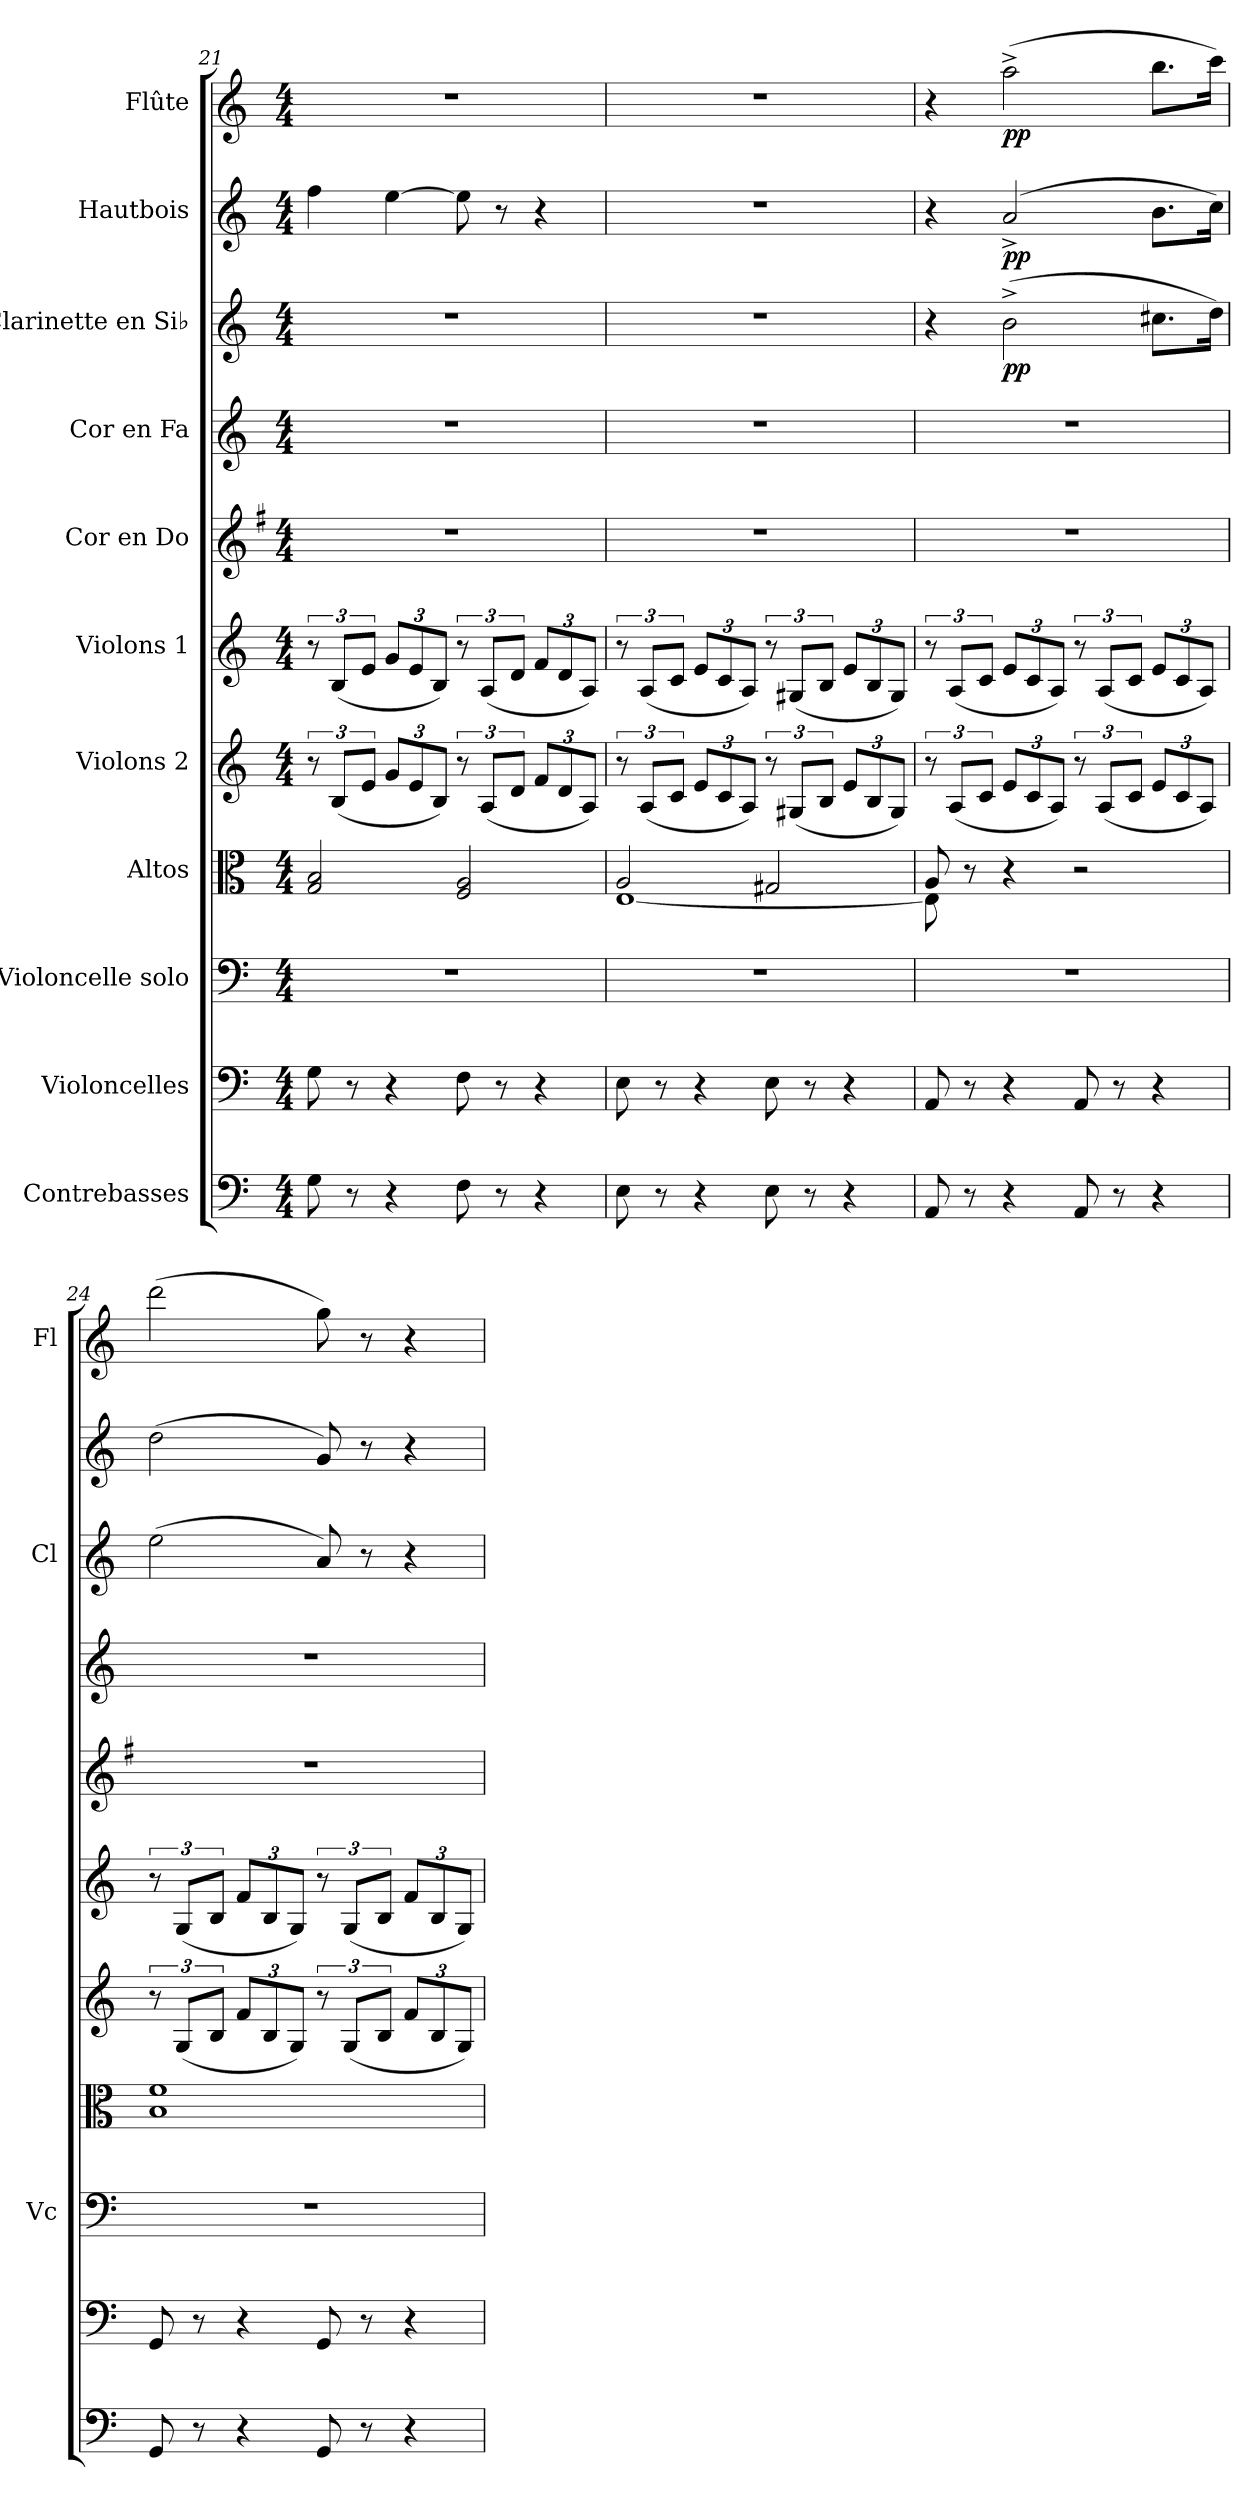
**kern	**kern	**kern	**kern	**kern	**kern	**kern	**kern	**kern	**dynam	**kern	**dynam	**kern	**dynam
*part11	*part10	*part9	*part8	*part7	*part6	*part5	*part4	*part3	*part3	*part2	*part2	*part1	*part1
*staff11	*staff10	*staff9	*staff8	*staff7	*staff6	*staff5	*staff4	*staff3	*staff3	*staff2	*staff2	*staff1	*staff1
*I"Contrebasses	*I"Violoncelles	*I"Violoncelle solo	*I"Altos	*I"Violons 2	*I"Violons 1	*I"Cor en Do	*I"Cor en Fa	*I"Clarinette en Si♭	*	*I"Hautbois	*	*I"Flûte	*
*	*	*I'Vc	*	*	*	*	*	*I'Cl	*	*	*	*I'Fl	*
*clefF4	*clefF4	*clefF4	*clefC3	*clefG2	*clefG2	*clefG2	*clefG2	*clefG2	*	*clefG2	*	*clefG2	*
*ITrd7c12	*	*	*	*	*	*ITrd4c7	*ITrd4c7	*ITrd1c2	*	*	*	*	*
*k[]	*k[]	*k[]	*k[]	*k[]	*k[]	*k[]	*k[b-]	*k[b-e-]	*	*k[]	*	*k[]	*
*M4/4	*M4/4	*M4/4	*M4/4	*M4/4	*M4/4	*M4/4	*M4/4	*M4/4	*	*M4/4	*	*M4/4	*
=21	=21	=21	=21	=21	=21	=21	=21	=21	=21	=21	=21	=21	=21
8GG\	8G\	1r	2G/ 2B/	12r	12r	1r	1r	1r	.	4ff\	.	1r	.
.	.	.	.	(<12B/L	(<12B/L	.	.	.	.	.	.	.	.
8r	8r	.	.	.	.	.	.	.	.	.	.	.	.
.	.	.	.	12e/J	12e/J	.	.	.	.	.	.	.	.
*	*	*	*	*Xbrackettup	*Xbrackettup	*	*	*	*	*	*	*	*
4r	4r	.	.	12g/L	12g/L	.	.	.	.	[4ee\	.	.	.
.	.	.	.	12e/	12e/	.	.	.	.	.	.	.	.
.	.	.	.	12B/J)	12B/J)	.	.	.	.	.	.	.	.
*	*	*	*	*brackettup	*brackettup	*	*	*	*	*	*	*	*
8FF\	8F\	.	2F/ 2A/	12r	12r	.	.	.	.	8ee\]	.	.	.
.	.	.	.	(<12A/L	(<12A/L	.	.	.	.	.	.	.	.
8r	8r	.	.	.	.	.	.	.	.	8r	.	.	.
.	.	.	.	12d/J	12d/J	.	.	.	.	.	.	.	.
*	*	*	*	*Xbrackettup	*Xbrackettup	*	*	*	*	*	*	*	*
4r	4r	.	.	12f/L	12f/L	.	.	.	.	4r	.	.	.
.	.	.	.	12d/	12d/	.	.	.	.	.	.	.	.
.	.	.	.	12A/J)	12A/J)	.	.	.	.	.	.	.	.
!!LO:PB:g=z
=22	=22	=22	=22	=22	=22	=22	=22	=22	=22	=22	=22	=22	=22
*	*	*	*^	*	*	*	*	*	*	*	*	*	*
*	*	*	*	*	*brackettup	*brackettup	*	*	*	*	*	*	*	*
8EE\	8E\	1r	2A/	[1E	12r	12r	1r	1r	1r	.	1r	.	1r	.
.	.	.	.	.	(<12A/L	(<12A/L	.	.	.	.	.	.	.	.
8r	8r	.	.	.	.	.	.	.	.	.	.	.	.	.
.	.	.	.	.	12c/J	12c/J	.	.	.	.	.	.	.	.
*	*	*	*	*	*Xbrackettup	*Xbrackettup	*	*	*	*	*	*	*	*
4r	4r	.	.	.	12e/L	12e/L	.	.	.	.	.	.	.	.
.	.	.	.	.	12c/	12c/	.	.	.	.	.	.	.	.
.	.	.	.	.	12A/J)	12A/J)	.	.	.	.	.	.	.	.
*	*	*	*	*	*brackettup	*brackettup	*	*	*	*	*	*	*	*
8EE\	8E\	.	2G#X/	.	12r	12r	.	.	.	.	.	.	.	.
.	.	.	.	.	(<12G#X/L	(<12G#X/L	.	.	.	.	.	.	.	.
8r	8r	.	.	.	.	.	.	.	.	.	.	.	.	.
.	.	.	.	.	12B/J	12B/J	.	.	.	.	.	.	.	.
*	*	*	*	*	*Xbrackettup	*Xbrackettup	*	*	*	*	*	*	*	*
4r	4r	.	.	.	12e/L	12e/L	.	.	.	.	.	.	.	.
.	.	.	.	.	12B/	12B/	.	.	.	.	.	.	.	.
.	.	.	.	.	12G#/J)	12G#/J)	.	.	.	.	.	.	.	.
=23	=23	=23	=23	=23	=23	=23	=23	=23	=23	=23	=23	=23	=23	=23
*	*	*	*	*	*brackettup	*brackettup	*	*	*	*	*	*	*	*
8AAA/	8AA/	1r	8A/	8E\]	12r	12r	1r	1r	4r	.	4r	.	4r	.
.	.	.	.	.	(<12A/L	(<12A/L	.	.	.	.	.	.	.	.
8r	8r	.	8r	2..ryy	.	.	.	.	.	.	.	.	.	.
.	.	.	.	.	12c/J	12c/J	.	.	.	.	.	.	.	.
*	*	*	*	*	*Xbrackettup	*Xbrackettup	*	*	*	*	*	*	*	*
!	!	!	!	!	!	!	!	!	!	!LO:DY:b	!	!LO:DY:b	!	!LO:DY:b
4r	4r	.	4r	.	12e/L	12e/L	.	.	(>2a^\	pp	(>2a^/	pp	(>2aa^\	pp
.	.	.	.	.	12c/	12c/	.	.	.	.	.	.	.	.
.	.	.	.	.	12A/J)	12A/J)	.	.	.	.	.	.	.	.
*	*	*	*	*	*brackettup	*brackettup	*	*	*	*	*	*	*	*
8AAA/	8AA/	.	2r	.	12r	12r	.	.	.	.	.	.	.	.
.	.	.	.	.	(<12A/L	(<12A/L	.	.	.	.	.	.	.	.
8r	8r	.	.	.	.	.	.	.	.	.	.	.	.	.
.	.	.	.	.	12c/J	12c/J	.	.	.	.	.	.	.	.
*	*	*	*	*	*Xbrackettup	*Xbrackettup	*	*	*	*	*	*	*	*
4r	4r	.	.	.	12e/L	12e/L	.	.	8.bn\L	.	8.b\L	.	8.bb\L	.
.	.	.	.	.	12c/	12c/	.	.	.	.	.	.	.	.
.	.	.	.	.	12A/J)	12A/J)	.	.	.	.	.	.	.	.
.	.	.	.	.	.	.	.	.	16cc\Jk)	.	16cc\Jk)	.	16ccc\Jk)	.
*	*	*	*v	*v	*	*	*	*	*	*	*	*	*	*
=24	=24	=24	=24	=24	=24	=24	=24	=24	=24	=24	=24	=24	=24
*	*	*	*	*brackettup	*brackettup	*	*	*	*	*	*	*	*
8GGG/	8GG/	1r	1B 1f	12r	12r	1r	1r	(>2dd\	.	(>2dd\	.	(>2ddd\	.
.	.	.	.	(<12G/L	(<12G/L	.	.	.	.	.	.	.	.
8r	8r	.	.	.	.	.	.	.	.	.	.	.	.
.	.	.	.	12B/J	12B/J	.	.	.	.	.	.	.	.
*	*	*	*	*Xbrackettup	*Xbrackettup	*	*	*	*	*	*	*	*
4r	4r	.	.	12f/L	12f/L	.	.	.	.	.	.	.	.
.	.	.	.	12B/	12B/	.	.	.	.	.	.	.	.
.	.	.	.	12G/J)	12G/J)	.	.	.	.	.	.	.	.
*	*	*	*	*brackettup	*brackettup	*	*	*	*	*	*	*	*
8GGG/	8GG/	.	.	12r	12r	.	.	8g/)	.	8g/)	.	8gg\)	.
.	.	.	.	(<12G/L	(<12G/L	.	.	.	.	.	.	.	.
8r	8r	.	.	.	.	.	.	8r	.	8r	.	8r	.
.	.	.	.	12B/J	12B/J	.	.	.	.	.	.	.	.
*	*	*	*	*Xbrackettup	*Xbrackettup	*	*	*	*	*	*	*	*
4r	4r	.	.	12f/L	12f/L	.	.	4r	.	4r	.	4r	.
.	.	.	.	12B/	12B/	.	.	.	.	.	.	.	.
.	.	.	.	12G/J)	12G/J)	.	.	.	.	.	.	.	.
=	=	=	=	=	=	=	=	=	=	=	=	=	=
*-	*-	*-	*-	*-	*-	*-	*-	*-	*-	*-	*-	*-	*-
